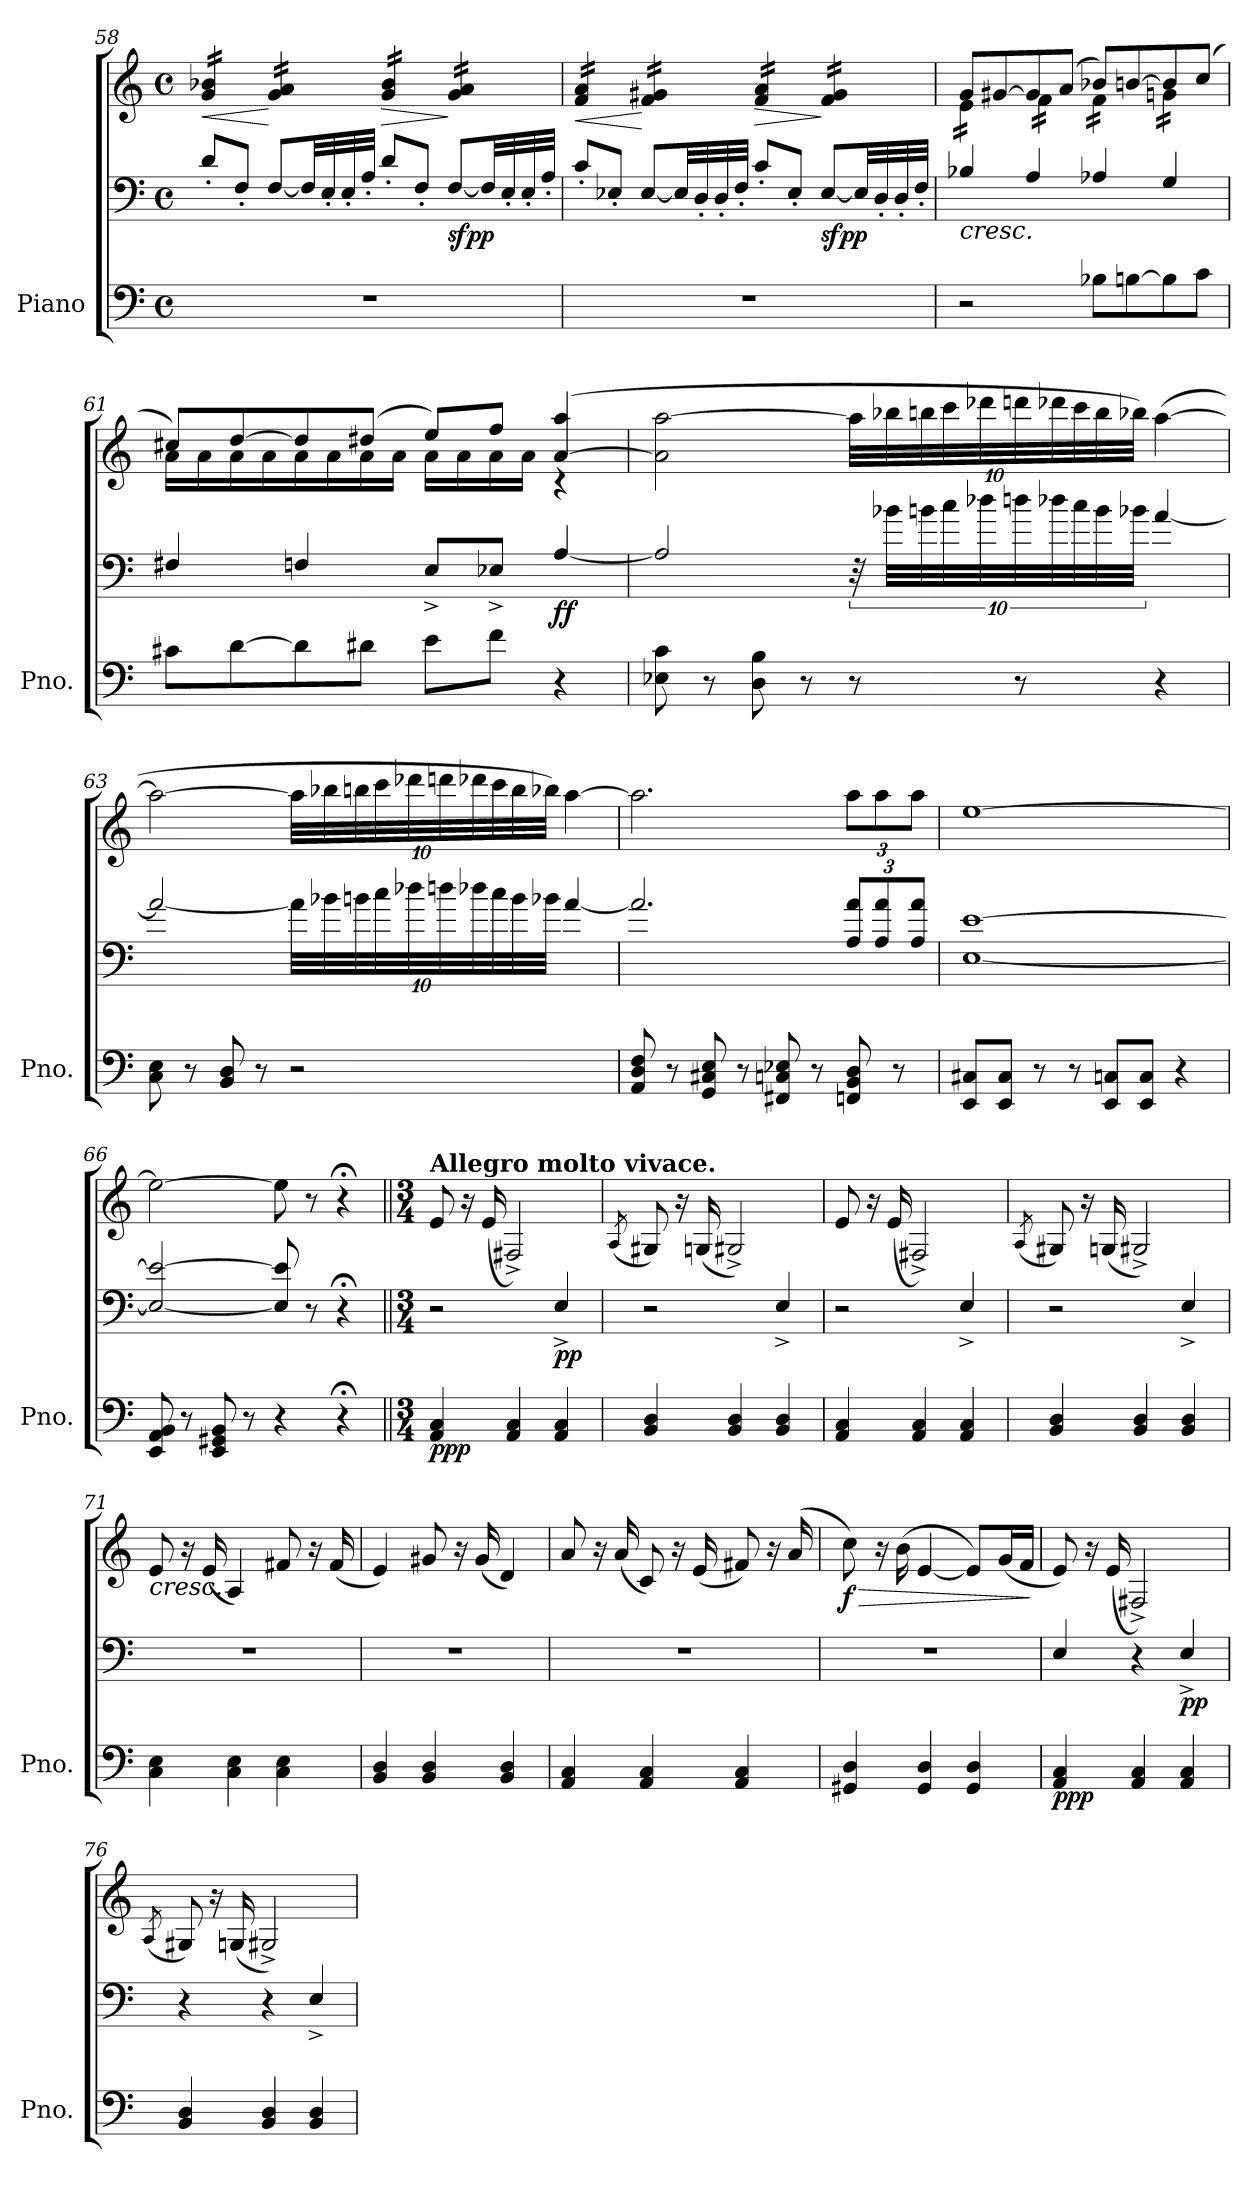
**kern	**kern	**kern	**dynam
*part1	*part1	*part1	*part1
*staff3	*staff2	*staff1	*staff1/2/3
*I"Piano	*	*	*
*I'Pno.	*	*	*
*clefF4	*clefF4	*clefG2	*
*k[]	*k[]	*k[]	*
*M4/4	*M4/4	*M4/4	*
*met(c)	*met(c)	*met(c)	*
=58	=58	=58	=58
!	!	!	!LO:HP:b
*	*	*tremolo	*
1r	8d'/L	16g/ 16b-X/LL	<
.	.	16g/ 16b-X/	.
.	8F'/J	16g/ 16b-X/	.
.	.	16g/ 16b-X/JJ	.
!	!	!	!LO:DY:n=1:b=2
!	!	!	!LO:DY:n=2:b
.	[8F/L	16g/ 16a/LL	[ sfp mf
.	.	16g/ 16a/	.
.	32F/LL]	16g/ 16a/	.
.	32E'/	.	.
.	32E'/	16g/ 16a/JJ	.
.	32A'/JJJ	.	.
!	!	!	!LO:HP:b
.	8d'/L	16g/ 16b-/LL	>
.	.	16g/ 16b-/	.
.	8F'/J	16g/ 16b-/	.
.	.	16g/ 16b-/JJ	.
!	!	!	!LO:DY:n=3:b=2
!	!	!	!LO:DY:n=4:b
.	[8F/L	16g/ 16a/LL	] sfp p
.	.	16g/ 16a/	.
.	32F/LL]	16g/ 16a/	.
.	32E'/	.	.
.	32E'/	16g/ 16a/JJ	.
.	32A'/JJJ	.	.
!!LO:LB:g=z
=59	=59	=59	=59
!	!	!	!LO:HP:b
1r	8c'/L	16f/ 16a/LL	<
.	.	16f/ 16a/	.
.	8E-X'/J	16f/ 16a/	.
.	.	16f/ 16a/JJ	.
!	!	!	!LO:DY:n=1:b=2
!	!	!	!LO:DY:n=2:b
.	[8E-/L	16f/ 16g#X/LL	[ sfp mf
.	.	16f/ 16g#X/	.
.	32E-/LL]	16f/ 16g#X/	.
.	32D'/	.	.
.	32D'/	16f/ 16g#X/JJ	.
.	32F'/JJJ	.	.
!	!	!	!LO:HP:b
.	8c'/L	16f/ 16a/LL	>
.	.	16f/ 16a/	.
.	8E-'/J	16f/ 16a/	.
.	.	16f/ 16a/JJ	.
!	!	!	!LO:DY:n=3:b=2
!	!	!	!LO:DY:n=4:b
.	[8E-/L	16f/ 16g#/LL	] sfp p
.	.	16f/ 16g#/	.
.	32E-/LL]	16f/ 16g#/	.
.	32D'/	.	.
.	32D'/	16f/ 16g#/JJ	.
.	32F'/JJJ	.	.
=60	=60	=60	=60
*	*	*^	*
!	!LO:TX:b:i:t=cresc.	!	!	!
2r	4B-X/	8g/L	16e\LL	.
.	.	.	16e\	.
.	.	[8g#X/	16e\	.
.	.	.	16e\JJ	.
.	4A/	8g#/]	16f\LL	.
.	.	.	16f\	.
.	.	(>8a/J	16f\	.
.	.	.	16f\JJ	.
8B-X\L	4A-X/	8b-X/L)	16f\LL	.
.	.	.	16f\	.
[8Bn\	.	[8bn/	16f\	.
.	.	.	16f\JJ	.
8B\]	4G/	8b/]	16gn\LL	.
.	.	.	16gn\	.
8c\J	.	(>8cc/J	16gn\	.
.	.	.	16gn\JJ	.
=61	=61	=61	=61	=61
8c#X\L	4F#X/	8cc#X/L)	16a\LL	.
.	.	.	16a\	.
[8d\	.	[8dd/	16a\	.
.	.	.	16a\	.
8d\]	4Fn/	8dd/]	16a\	.
.	.	.	16a\	.
8d#X\J	.	(>8dd#X/J	16a\	.
.	.	.	16a\JJ	.
*	*	*Xtremolo	*	*
8e\L	8E^/L	8ee/L)	16a\LL	.
.	.	.	16a\	.
8f\J	8E-X^/J	8ff/J	16a\	.
.	.	.	16a\JJ	.
!	!	!	!	!LO:DY:b=2
4r	[4A/	(>[4a/ 4aa/	4r	ff
*	*	*v	*v	*
!!LO:PB:g=z
=62	=62	=62	=62
8E-X\ 8c\	2A/]	2a\] [2aa\	.
8r	.	.	.
8D\ 8B\	.	.	.
8r	.	.	.
*	*	*Xbrackettup	*
8r	40r	40aa\LLL]	.
.	40b-X\LLL	40bb-X\	.
.	40bn\	40bbn\	.
.	40cc\	40ccc\	.
.	40dd-X\	40ddd-X\	.
*	*Xbrackettup	*	*
8r	40ddn\	40dddn\	.
.	40dd-X\	40ddd-X\	.
.	40cc\	40ccc\	.
.	40b\	40bb\	.
.	40b-X\JJJ	40bb-X\JJJ)	.
4r	[4a/	(>[4aa\	.
=63	=63	=63	=63
8C\ 8E\	2a/_	2aa\_	.
8r	.	.	.
8BB/ 8D/	.	.	.
8r	.	.	.
2r	40a\LLL]	40aa\LLL]	.
.	40b-X\	40bb-X\	.
.	40bn\	40bbn\	.
.	40cc\	40ccc\	.
.	40dd-X\	40ddd-X\	.
.	40ddn\	40dddn\	.
.	40dd-X\	40ddd-X\	.
.	40cc\	40ccc\	.
.	40b\	40bb\	.
.	40b-X\JJJ	40bb-X\JJJ)	.
.	[4a/	[4aa\	.
!!LO:LB:g=z
=64	=64	=64	=64
8AA/ 8D/ 8F/	2.a/]	2.aa\]	.
8r	.	.	.
8GG/ 8C#X/ 8E/	.	.	.
8r	.	.	.
8FF#X/ 8Cn/ 8E-X/	.	.	.
8r	.	.	.
8FFn/ 8BB/ 8D/	12A/ 12a/L	12aa\L	.
.	12A/ 12a/	12aa\	.
8r	.	.	.
.	12A/ 12a/J	12aa\J	.
=65	=65	=65	=65
8EE/ 8C#X/L	[1E [1e	[1ee	.
8EE/ 8C#/J	.	.	.
8r	.	.	.
8r	.	.	.
8EE/ 8Cn/L	.	.	.
8EE/ 8C/J	.	.	.
4r	.	.	.
=66	=66	=66	=66
8EE/ 8AA/ 8BB/	2E/_ 2e/_	2ee\_	.
8r	.	.	.
8EE/ 8GG#X/ 8BB/	.	.	.
8r	.	.	.
4r	8E/] 8e/]	8ee\]	.
.	8r	8r	.
4r;<	4r;<	4r;<	.
=67||	=67||	=67||	=67||
*M3/4	*M3/4	*M3/4	*
*	*	*MM160	*
!	!	!LO:TX:a:B:t=Allegro molto vivace.	!
!	!	!	!LO:DY:b=3
!	!	!	!LO:DY:n=1:b
4AA/ 4C/	2r	8e/	pp p
.	.	16r	.
.	.	(<16e/	.
4AA/ 4C/	.	2F#X^/)	.
!	!	!	!LO:DY:n=2:b=2
4AA/ 4C/	4E^/	.	pp
!!LO:LB:g=z
=68	=68	=68	=68
.	.	(<8qA/	.
4BB/ 4D/	2r	8G#X/)	.
.	.	16r	.
.	.	(<16Gn/	.
4BB/ 4D/	.	2G#X^/)	.
4BB/ 4D/	4E^/	.	.
=69	=69	=69	=69
4AA/ 4C/	2r	8e/	.
.	.	16r	.
.	.	(<16e/	.
4AA/ 4C/	.	2F#X^/)	.
4AA/ 4C/	4E^/	.	.
=70	=70	=70	=70
.	.	(<8qA/	.
4BB/ 4D/	2r	8G#X/)	.
.	.	16r	.
.	.	(<16Gn/	.
4BB/ 4D/	.	2G#X^/)	.
4BB/ 4D/	4E^/	.	.
=71	=71	=71	=71
!	!	!LO:TX:b:i:t=cresc.	!
4C\ 4E\	2.r	8e/	.
.	.	16r	.
.	.	(<16e/	.
4C\ 4E\	.	4A/)	.
4C\ 4E\	.	8f#X/	.
.	.	16r	.
.	.	(<16f#/	.
=72	=72	=72	=72
4BB/ 4D/	2.r	4e/)	.
4BB/ 4D/	.	8g#X/	.
.	.	16r	.
.	.	(<16g#/	.
4BB/ 4D/	.	4d/)	.
!!LO:LB:g=z
=73	=73	=73	=73
4AA/ 4C/	2.r	8a/	.
.	.	16r	.
.	.	(<16a/	.
4AA/ 4C/	.	8c/)	.
.	.	16r	.
.	.	(<16e/	.
4AA/ 4C/	.	8f#X/)	.
.	.	16r	.
.	.	(<16a/	.
=74	=74	=74	=74
!	!	!	!LO:HP:b
!	!	!	!LO:DY:n=1:b
4GG#X/ 4D/	2.r	8cc\)	> f
.	.	16r	.
.	.	(>16b\	.
4GG#/ 4D/	.	[4e/	.
4GG#/ 4D/	.	8e/L])	.
.	.	(<16g/L	.
.	.	16f/JJ	.
.	.	.	]
=75	=75	=75	=75
!	!	!	!LO:DY:b=3
!	!	!	!LO:DY:n=1:b
4AA/ 4C/	4E/	8e/)	pp p
.	.	16r	.
.	.	(<16e/	.
4AA/ 4C/	4r	2F#X^/)	.
!	!	!	!LO:DY:n=2:b=2
4AA/ 4C/	4E^/	.	pp
=76	=76	=76	=76
.	.	(<8qA/	.
4BB/ 4D/	4r	8G#X/)	.
.	.	16r	.
.	.	(<16Gn/	.
4BB/ 4D/	4r	2G#X^/)	.
4BB/ 4D/	4E^/	.	.
=	=	=	=
*-	*-	*-	*-
